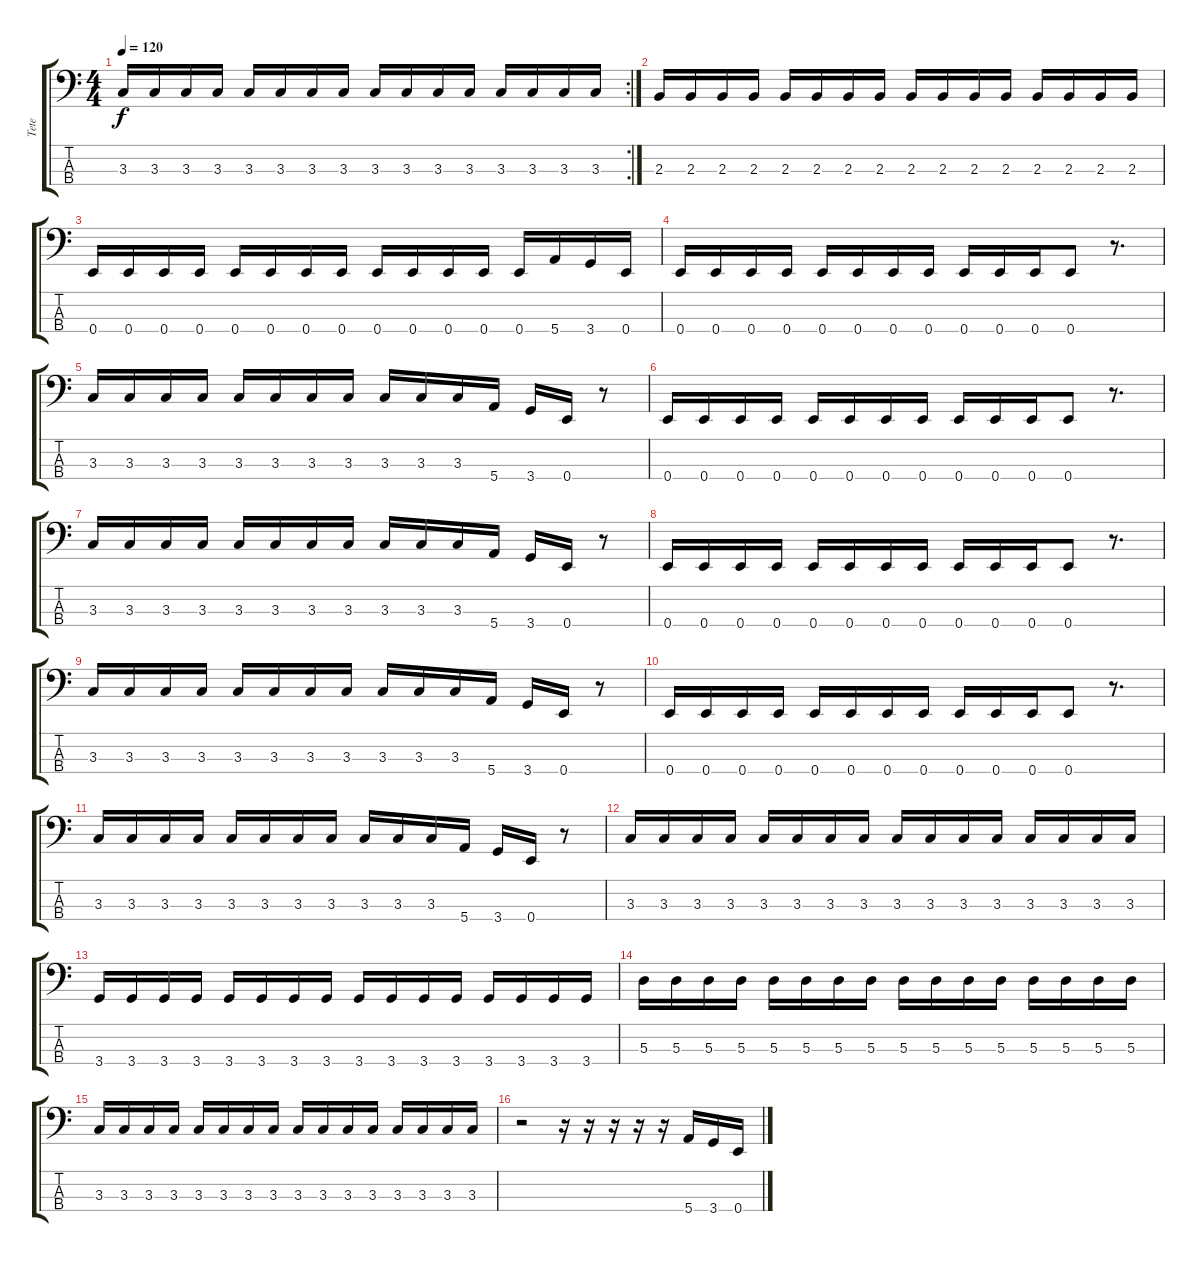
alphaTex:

\track ("Tete" "Tete") {instrument electricbasspick}
\staff {score tabs}
\tuning (G2 D2 A1 E1) {hide}
\rc 2
\ts (4 4)
\tempo 120
\clef f4
\ks c
3.3.16{dy f} 3.3.16 3.3.16 3.3.16 3.3.16 3.3.16 3.3.16 3.3.16 3.3.16 3.3.16 3.3.16 3.3.16 3.3.16 3.3.16 3.3.16 3.3.16 |
2.3.16 2.3.16 2.3.16 2.3.16 2.3.16 2.3.16 2.3.16 2.3.16 2.3.16 2.3.16 2.3.16 2.3.16 2.3.16 2.3.16 2.3.16 2.3.16 |
0.4.16 0.4.16 0.4.16 0.4.16 0.4.16 0.4.16 0.4.16 0.4.16 0.4.16 0.4.16 0.4.16 0.4.16 0.4.16 5.4.16 3.4.16 0.4.16 |
0.4.16 0.4.16 0.4.16 0.4.16 0.4.16 0.4.16 0.4.16 0.4.16 0.4.16 0.4.16 0.4.16 0.4.8 r.8{d} |
3.3.16 3.3.16 3.3.16 3.3.16 3.3.16 3.3.16 3.3.16 3.3.16 3.3.16 3.3.16 3.3.16 5.4.16 3.4.16 0.4.16 r.8 |
0.4.16 0.4.16 0.4.16 0.4.16 0.4.16 0.4.16 0.4.16 0.4.16 0.4.16 0.4.16 0.4.16 0.4.8 r.8{d} |
3.3.16 3.3.16 3.3.16 3.3.16 3.3.16 3.3.16 3.3.16 3.3.16 3.3.16 3.3.16 3.3.16 5.4.16 3.4.16 0.4.16 r.8 |
0.4.16 0.4.16 0.4.16 0.4.16 0.4.16 0.4.16 0.4.16 0.4.16 0.4.16 0.4.16 0.4.16 0.4.8 r.8{d} |
3.3.16 3.3.16 3.3.16 3.3.16 3.3.16 3.3.16 3.3.16 3.3.16 3.3.16 3.3.16 3.3.16 5.4.16 3.4.16 0.4.16 r.8 |
0.4.16 0.4.16 0.4.16 0.4.16 0.4.16 0.4.16 0.4.16 0.4.16 0.4.16 0.4.16 0.4.16 0.4.8 r.8{d} |
3.3.16 3.3.16 3.3.16 3.3.16 3.3.16 3.3.16 3.3.16 3.3.16 3.3.16 3.3.16 3.3.16 5.4.16 3.4.16 0.4.16 r.8 |
3.3.16 3.3.16 3.3.16 3.3.16 3.3.16 3.3.16 3.3.16 3.3.16 3.3.16 3.3.16 3.3.16 3.3.16 3.3.16 3.3.16 3.3.16 3.3.16 |
3.4.16 3.4.16 3.4.16 3.4.16 3.4.16 3.4.16 3.4.16 3.4.16 3.4.16 3.4.16 3.4.16 3.4.16 3.4.16 3.4.16 3.4.16 3.4.16 |
5.3.16 5.3.16 5.3.16 5.3.16 5.3.16 5.3.16 5.3.16 5.3.16 5.3.16 5.3.16 5.3.16 5.3.16 5.3.16 5.3.16 5.3.16 5.3.16 |
3.3.16 3.3.16 3.3.16 3.3.16 3.3.16 3.3.16 3.3.16 3.3.16 3.3.16 3.3.16 3.3.16 3.3.16 3.3.16 3.3.16 3.3.16 3.3.16 |
r.2 r.16 r.16 r.16 r.16 r.16 5.4.16 3.4.16 0.4.16
